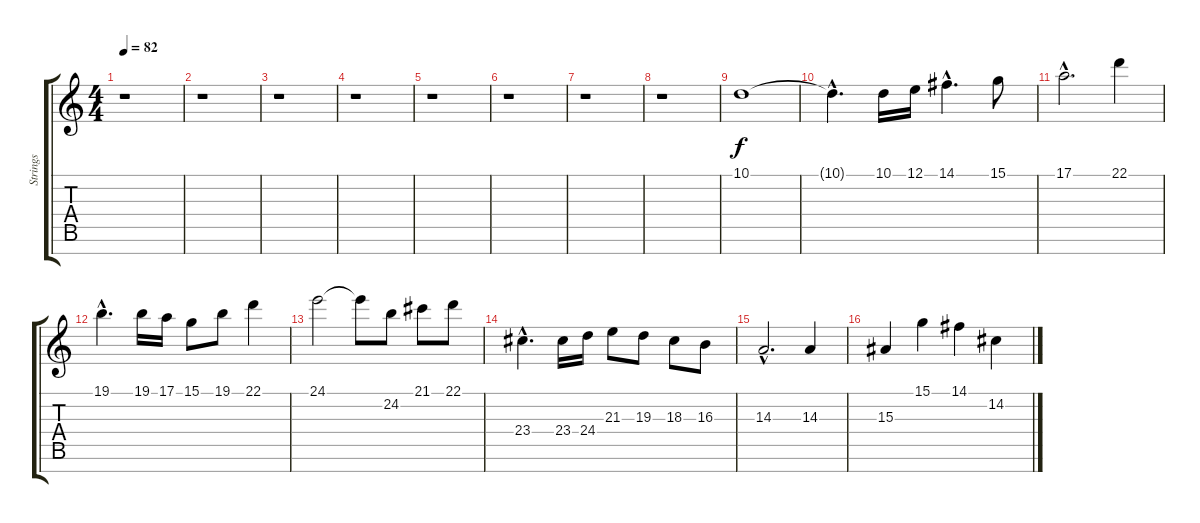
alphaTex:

\track ("Strings" "Strings") {instrument stringensemble1}
\staff {score tabs}
\tuning (E4 B3 G3 D3 A2 E2 B1) {hide}
\ts (4 4)
\tempo 82
\clef g2
\ks c
r.1{dy f instrument stringensemble1} |
r.1 |
r.1 |
r.1 |
r.1 |
r.1 |
r.1 |
r.1 |
10.1.1 |
10.1{hac t}.4{d} 10.1.16 12.1.16 14.1{hac}.4{d} 15.1.8 |
17.1{hac}.2{d} 22.1.4 |
19.1{hac}.4{d} 19.1.16 17.1.16 15.1.8 19.1.8 22.1.4 |
24.1.2 24.1{t}.8 24.2.8 21.1.8 22.1.8 |
23.4{hac}.4{d} 23.4.16 24.4.16 21.3.8 19.3.8 18.3.8 16.3.8 |
14.3{hac}.2{d} 14.3.4 |
15.3.4 15.1.4 14.1.4 14.2.4
